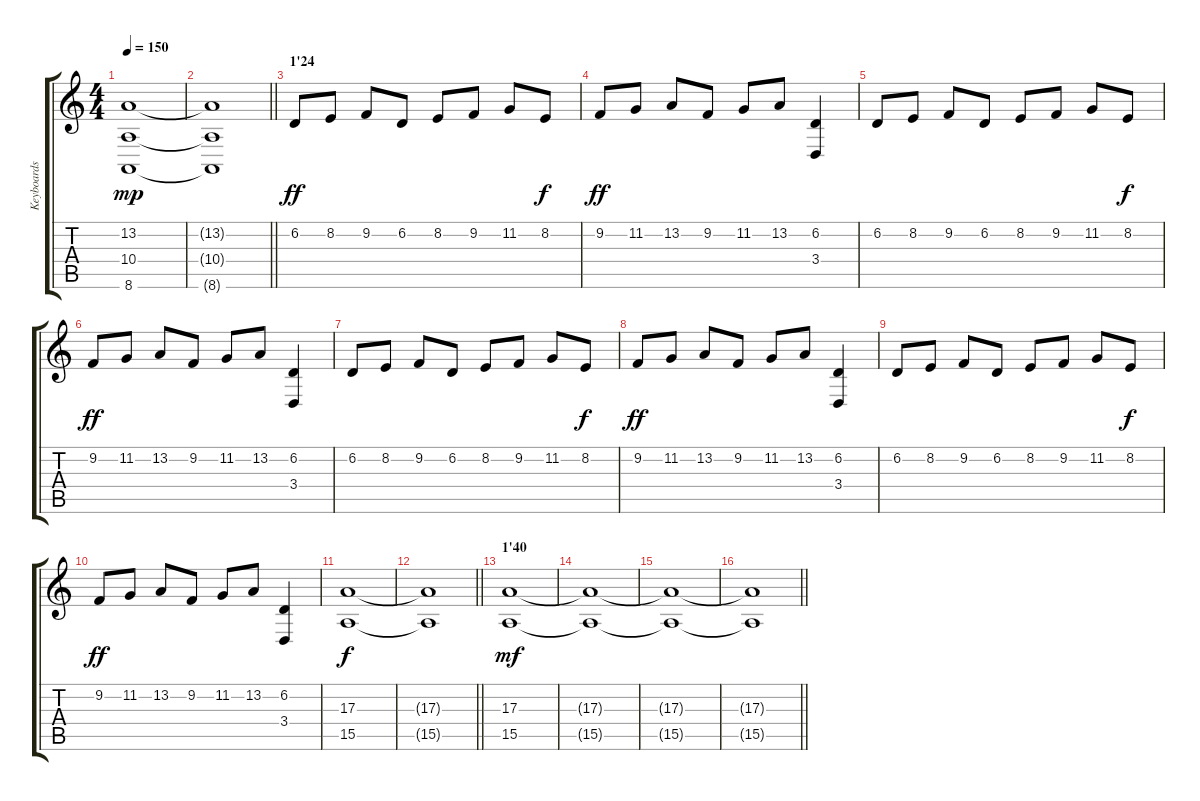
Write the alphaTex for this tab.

\track ("Keyboards" "Keyboards") {instrument drawbarorgan}
\staff {score tabs}
\tuning (Db4 Ab3 E3 B2 Gb2 Db2) {hide}
\ts (4 4)
\tempo 150
\clef g2
\ks c
(13.2{t} 10.4{t} 8.6{t}).1{dy mp} |
\barLineRight lightlight
(13.2{t} 10.4{t} 8.6{t}).1 |
\section ("" "1'24")
6.2.8{dy ff} 8.2.8 9.2.8 6.2.8 8.2.8 9.2.8 11.2.8 8.2.8{dy f} |
9.2.8{dy ff} 11.2.8 13.2.8 9.2.8 11.2.8 13.2.8 (6.2 3.4).4 |
6.2.8 8.2.8 9.2.8 6.2.8 8.2.8 9.2.8 11.2.8 8.2.8{dy f} |
9.2.8{dy ff} 11.2.8 13.2.8 9.2.8 11.2.8 13.2.8 (6.2 3.4).4 |
6.2.8 8.2.8 9.2.8 6.2.8 8.2.8 9.2.8 11.2.8 8.2.8{dy f} |
9.2.8{dy ff} 11.2.8 13.2.8 9.2.8 11.2.8 13.2.8 (6.2 3.4).4 |
6.2.8 8.2.8 9.2.8 6.2.8 8.2.8 9.2.8 11.2.8 8.2.8{dy f} |
9.2.8{dy ff} 11.2.8 13.2.8 9.2.8 11.2.8 13.2.8 (6.2 3.4).4 |
(17.3 15.5).1{dy f} |
\barLineRight lightlight
(17.3{t} 15.5{t}).1 |
\section ("" "1'40")
(17.3 15.5).1{dy mf} |
(17.3{t} 15.5{t}).1 |
(17.3{t} 15.5{t}).1 |
\barLineRight lightlight
(17.3{t} 15.5{t}).1
